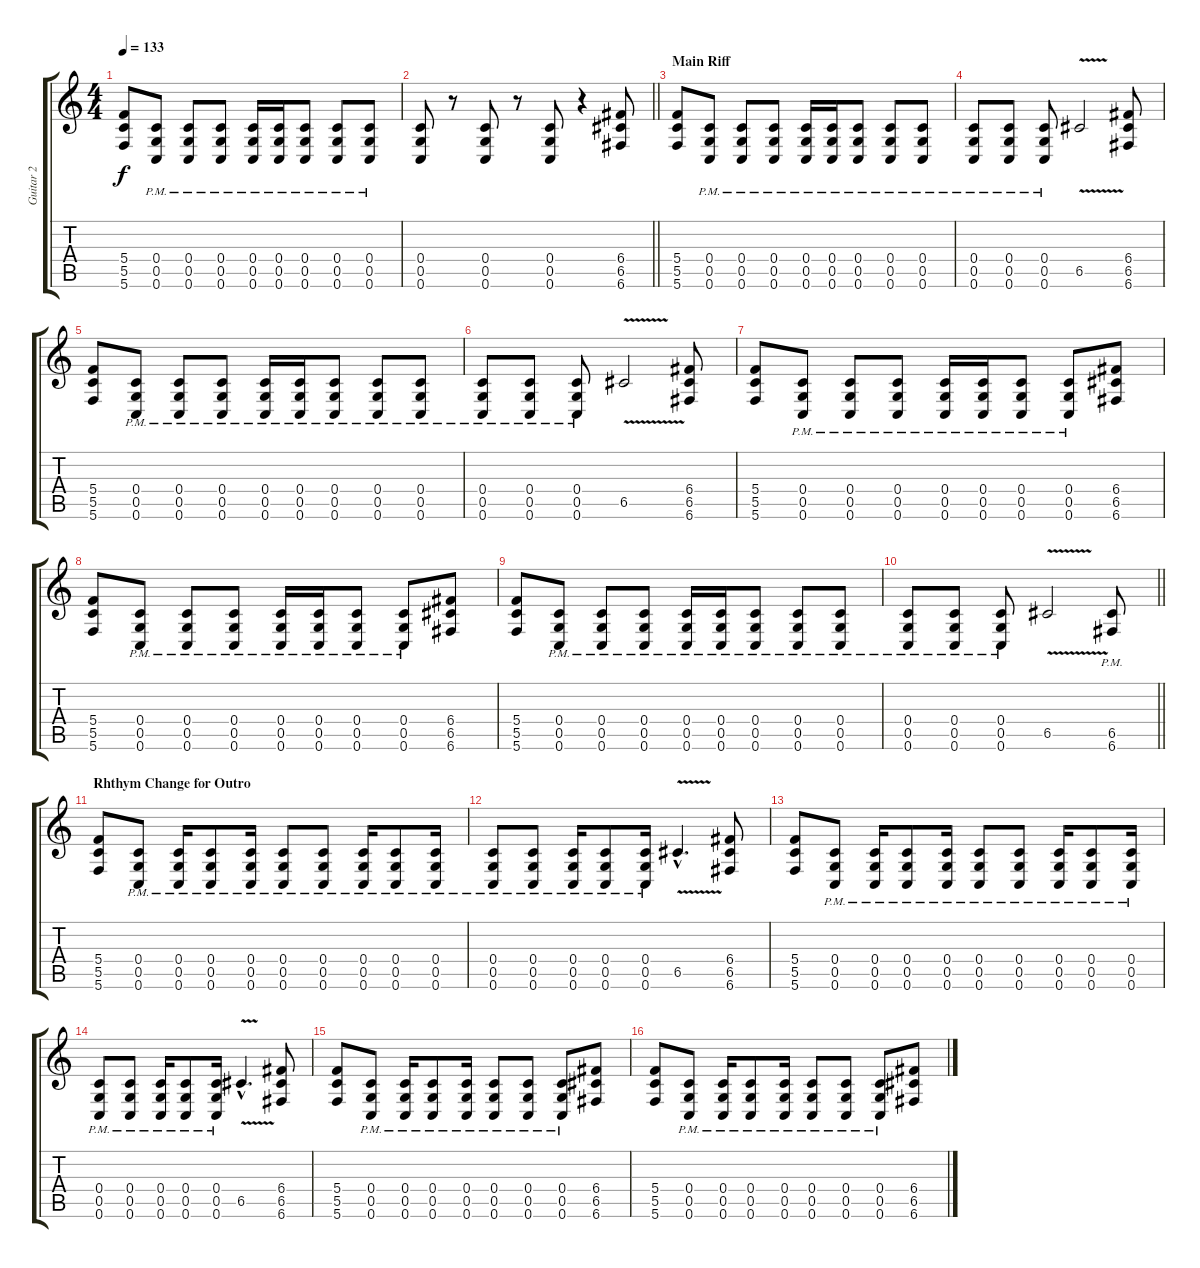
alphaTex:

\track ("Guitar 2" "Guitar 2") {instrument overdrivenguitar}
\staff {score tabs}
\tuning (D4 A3 F3 C3 G2 C2) {hide}
\ts (4 4)
\tempo 133
\clef g2
\ks c
(5.4 5.5 5.6).8{dy f} (0.4{pm} 0.5{pm} 0.6{pm}).8 (0.4{pm} 0.5{pm} 0.6{pm}).8 (0.4{pm} 0.5{pm} 0.6{pm}).8 (0.4{pm} 0.5{pm} 0.6{pm}).16 (0.4{pm} 0.5{pm} 0.6{pm}).16 (0.4{pm} 0.5{pm} 0.6{pm}).8 (0.4{pm} 0.5{pm} 0.6{pm}).8 (0.4{pm} 0.5{pm} 0.6{pm}).8 |
\barLineRight lightlight
(0.4 0.5 0.6).8 r.8 (0.4 0.5 0.6).8 r.8 (0.4 0.5 0.6).8 r.4 (6.4 6.5 6.6).8 |
\section ("" "Main Riff")
(5.4 5.5 5.6).8 (0.4{pm} 0.5{pm} 0.6{pm}).8 (0.4{pm} 0.5{pm} 0.6{pm}).8 (0.4{pm} 0.5{pm} 0.6{pm}).8 (0.4{pm} 0.5{pm} 0.6{pm}).16 (0.4{pm} 0.5{pm} 0.6{pm}).16 (0.4{pm} 0.5{pm} 0.6{pm}).8 (0.4{pm} 0.5{pm} 0.6{pm}).8 (0.4{pm} 0.5{pm} 0.6{pm}).8 |
(0.4{pm} 0.5{pm} 0.6{pm}).8 (0.4{pm} 0.5{pm} 0.6{pm}).8 (0.4{pm} 0.5{pm} 0.6{pm}).8 6.5{v}.2 (6.4 6.5 6.6).8 |
(5.4 5.5 5.6).8 (0.4{pm} 0.5{pm} 0.6{pm}).8 (0.4{pm} 0.5{pm} 0.6{pm}).8 (0.4{pm} 0.5{pm} 0.6{pm}).8 (0.4{pm} 0.5{pm} 0.6{pm}).16 (0.4{pm} 0.5{pm} 0.6{pm}).16 (0.4{pm} 0.5{pm} 0.6{pm}).8 (0.4{pm} 0.5{pm} 0.6{pm}).8 (0.4{pm} 0.5{pm} 0.6{pm}).8 |
(0.4{pm} 0.5{pm} 0.6{pm}).8 (0.4{pm} 0.5{pm} 0.6{pm}).8 (0.4{pm} 0.5{pm} 0.6{pm}).8 6.5{v}.2 (6.4 6.5 6.6).8 |
(5.4 5.5 5.6).8 (0.4{pm} 0.5{pm} 0.6{pm}).8 (0.4{pm} 0.5{pm} 0.6{pm}).8 (0.4{pm} 0.5{pm} 0.6{pm}).8 (0.4{pm} 0.5{pm} 0.6{pm}).16 (0.4{pm} 0.5{pm} 0.6{pm}).16 (0.4{pm} 0.5{pm} 0.6{pm}).8 (0.4{pm} 0.5{pm} 0.6{pm}).8 (6.4 6.5 6.6).8 |
(5.4 5.5 5.6).8 (0.4{pm} 0.5{pm} 0.6{pm}).8 (0.4{pm} 0.5{pm} 0.6{pm}).8 (0.4{pm} 0.5{pm} 0.6{pm}).8 (0.4{pm} 0.5{pm} 0.6{pm}).16 (0.4{pm} 0.5{pm} 0.6{pm}).16 (0.4{pm} 0.5{pm} 0.6{pm}).8 (0.4{pm} 0.5{pm} 0.6{pm}).8 (6.4 6.5 6.6).8 |
(5.4 5.5 5.6).8 (0.4{pm} 0.5{pm} 0.6{pm}).8 (0.4{pm} 0.5{pm} 0.6{pm}).8 (0.4{pm} 0.5{pm} 0.6{pm}).8 (0.4{pm} 0.5{pm} 0.6{pm}).16 (0.4{pm} 0.5{pm} 0.6{pm}).16 (0.4{pm} 0.5{pm} 0.6{pm}).8 (0.4{pm} 0.5{pm} 0.6{pm}).8 (0.4{pm} 0.5{pm} 0.6{pm}).8 |
\barLineRight lightlight
(0.4{pm} 0.5{pm} 0.6{pm}).8 (0.4{pm} 0.5{pm} 0.6{pm}).8 (0.4{pm} 0.5{pm} 0.6{pm}).8 6.5{v}.2 (6.5{pm} 6.6{pm}).8 |
\section ("" "Rhthym Change for Outro")
(5.4 5.5 5.6).8 (0.4{pm} 0.5{pm} 0.6{pm}).8 (0.4{pm} 0.5{pm} 0.6{pm}).16 (0.4{pm} 0.5{pm} 0.6{pm}).8 (0.4{pm} 0.5{pm} 0.6{pm}).16 (0.4{pm} 0.5{pm} 0.6{pm}).8 (0.4{pm} 0.5{pm} 0.6{pm}).8 (0.4{pm} 0.5{pm} 0.6{pm}).16 (0.4{pm} 0.5{pm} 0.6{pm}).8 (0.4{pm} 0.5{pm} 0.6{pm}).16 |
(0.4{pm} 0.5{pm} 0.6{pm}).8 (0.4{pm} 0.5{pm} 0.6{pm}).8 (0.4{pm} 0.5{pm} 0.6{pm}).16 (0.4{pm} 0.5{pm} 0.6{pm}).8 (0.4{pm} 0.5{pm} 0.6{pm}).16 6.5{v hac}.4{d} (6.4 6.5 6.6).8 |
(5.4 5.5 5.6).8 (0.4{pm} 0.5{pm} 0.6{pm}).8 (0.4{pm} 0.5{pm} 0.6{pm}).16 (0.4{pm} 0.5{pm} 0.6{pm}).8 (0.4{pm} 0.5{pm} 0.6{pm}).16 (0.4{pm} 0.5{pm} 0.6{pm}).8 (0.4{pm} 0.5{pm} 0.6{pm}).8 (0.4{pm} 0.5{pm} 0.6{pm}).16 (0.4{pm} 0.5{pm} 0.6{pm}).8 (0.4{pm} 0.5{pm} 0.6{pm}).16 |
(0.4{pm} 0.5{pm} 0.6{pm}).8 (0.4{pm} 0.5{pm} 0.6{pm}).8 (0.4{pm} 0.5{pm} 0.6{pm}).16 (0.4{pm} 0.5{pm} 0.6{pm}).8 (0.4{pm} 0.5{pm} 0.6{pm}).16 6.5{v hac}.4{d} (6.4 6.5 6.6).8 |
(5.4 5.5 5.6).8 (0.4{pm} 0.5{pm} 0.6{pm}).8 (0.4{pm} 0.5{pm} 0.6{pm}).16 (0.4{pm} 0.5{pm} 0.6{pm}).8 (0.4{pm} 0.5{pm} 0.6{pm}).16 (0.4{pm} 0.5{pm} 0.6{pm}).8 (0.4{pm} 0.5{pm} 0.6{pm}).8 (0.4{pm} 0.5{pm} 0.6{pm}).8 (6.4 6.5 6.6).8 |
(5.4 5.5 5.6).8 (0.4{pm} 0.5{pm} 0.6{pm}).8 (0.4{pm} 0.5{pm} 0.6{pm}).16 (0.4{pm} 0.5{pm} 0.6{pm}).8 (0.4{pm} 0.5{pm} 0.6{pm}).16 (0.4{pm} 0.5{pm} 0.6{pm}).8 (0.4{pm} 0.5{pm} 0.6{pm}).8 (0.4{pm} 0.5{pm} 0.6{pm}).8 (6.4 6.5 6.6).8
